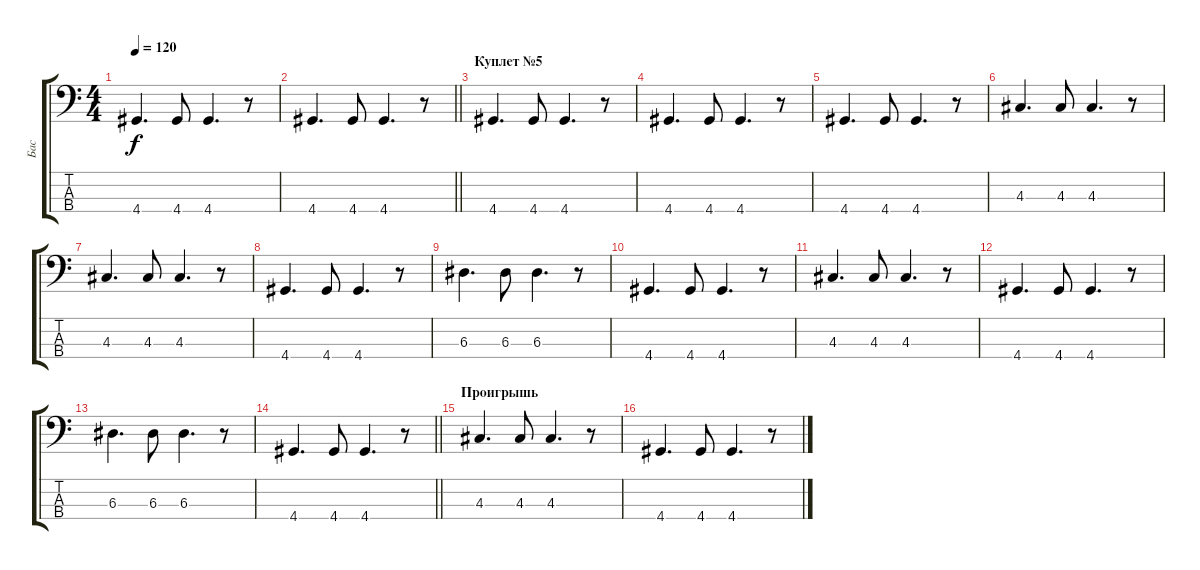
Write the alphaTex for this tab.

\track ("Бас" "Бас") {instrument electricbassfinger}
\staff {score tabs}
\tuning (G2 D2 A1 E1) {hide}
\ts (4 4)
\tempo 120
\clef f4
\ks c
4.4.4{d dy f} 4.4.8 4.4.4{d} r.8 |
\barLineRight lightlight
4.4.4{d} 4.4.8 4.4.4{d} r.8 |
\section ("" "Куплет №5")
4.4.4{d} 4.4.8 4.4.4{d} r.8 |
4.4.4{d} 4.4.8 4.4.4{d} r.8 |
4.4.4{d} 4.4.8 4.4.4{d} r.8 |
4.3.4{d} 4.3.8 4.3.4{d} r.8 |
4.3.4{d} 4.3.8 4.3.4{d} r.8 |
4.4.4{d} 4.4.8 4.4.4{d} r.8 |
6.3.4{d} 6.3.8 6.3.4{d} r.8 |
4.4.4{d} 4.4.8 4.4.4{d} r.8 |
4.3.4{d} 4.3.8 4.3.4{d} r.8 |
4.4.4{d} 4.4.8 4.4.4{d} r.8 |
6.3.4{d} 6.3.8 6.3.4{d} r.8 |
\barLineRight lightlight
4.4.4{d} 4.4.8 4.4.4{d} r.8 |
\section ("" "Проигрышь")
4.3.4{d} 4.3.8 4.3.4{d} r.8 |
4.4.4{d} 4.4.8 4.4.4{d} r.8
